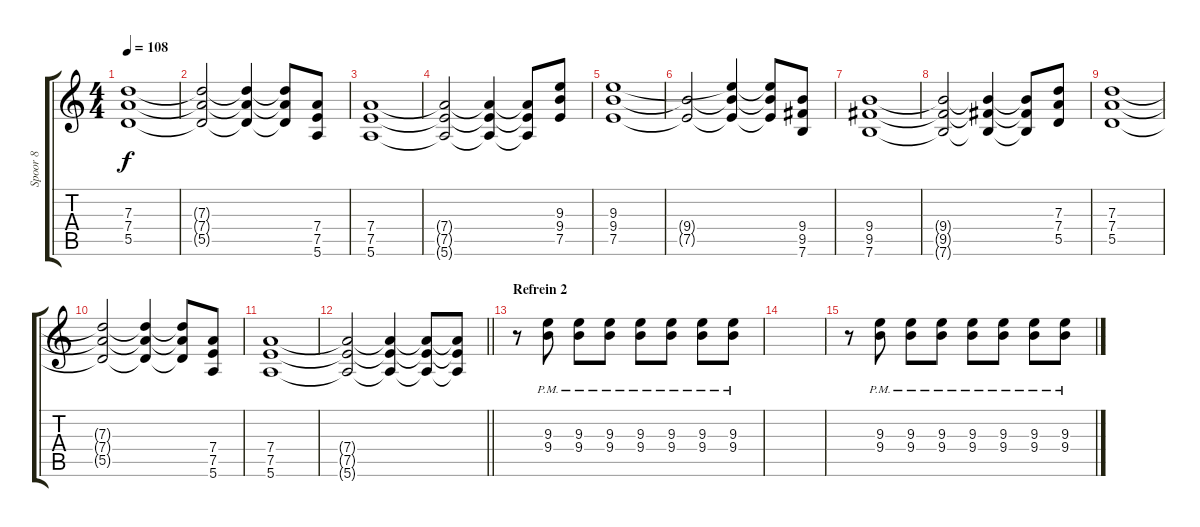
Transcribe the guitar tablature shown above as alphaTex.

\track ("Spoor 8" "Spoor 8") {instrument distortionguitar}
\staff {score tabs}
\tuning (E4 B3 G3 D3 A2 E2) {hide}
\ts (4 4)
\tempo 108
\clef g2
\ks c
(7.3 7.4 5.5).1{dy f} |
(7.3{t} 7.4{t} 5.5{t}).2 (7.3{t} 7.4{t} 5.5{t}).4 (7.3{t} 7.4{t} 5.5{t}).8 (7.4 7.5 5.6).8 |
(7.4 7.5 5.6).1 |
(7.4{t} 7.5{t} 5.6{t}).2 (7.4{t} 7.5{t} 5.6{t}).4 (7.4{t} 7.5{t} 5.6{t}).8 (9.3 9.4 7.5).8 |
(9.3 9.4 7.5).1 |
(9.4{t} 7.5{t}).2 (9.3{t} 9.4{t} 7.5{t}).4 (9.3{t} 9.4{t} 7.5{t}).8 (9.4 9.5 7.6).8 |
(9.4 9.5 7.6).1 |
(9.4{t} 9.5{t} 7.6{t}).2 (9.4{t} 9.5{t} 7.6{t}).4 (9.4{t} 9.5{t} 7.6{t}).8 (7.3 7.4 5.5).8 |
(7.3 7.4 5.5).1 |
(7.3{t} 7.4{t} 5.5{t}).2 (7.3{t} 7.4{t} 5.5{t}).4 (7.3{t} 7.4{t} 5.5{t}).8 (7.4 7.5 5.6).8 |
(7.4 7.5 5.6).1 |
\barLineRight lightlight
(7.4{t} 7.5{t} 5.6{t}).2 (7.4{t} 7.5{t} 5.6{t}).4 (7.4{t} 7.5{t} 5.6{t}).8 (7.4{t} 7.5{t} 5.6{t}).8 |
\section ("" "Refrein 2")
r.8{volume 10} (9.3{pm} 9.4{pm}).8 (9.3{pm} 9.4{pm}).8 (9.3{pm} 9.4{pm}).8 (9.3{pm} 9.4{pm}).8 (9.3{pm} 9.4{pm}).8 (9.3{pm} 9.4{pm}).8 (9.3{pm} 9.4{pm}).8 |
|
r.8 (9.3{pm} 9.4{pm}).8 (9.3{pm} 9.4{pm}).8 (9.3{pm} 9.4{pm}).8 (9.3{pm} 9.4{pm}).8 (9.3{pm} 9.4{pm}).8 (9.3{pm} 9.4{pm}).8 (9.3{pm} 9.4{pm}).8
